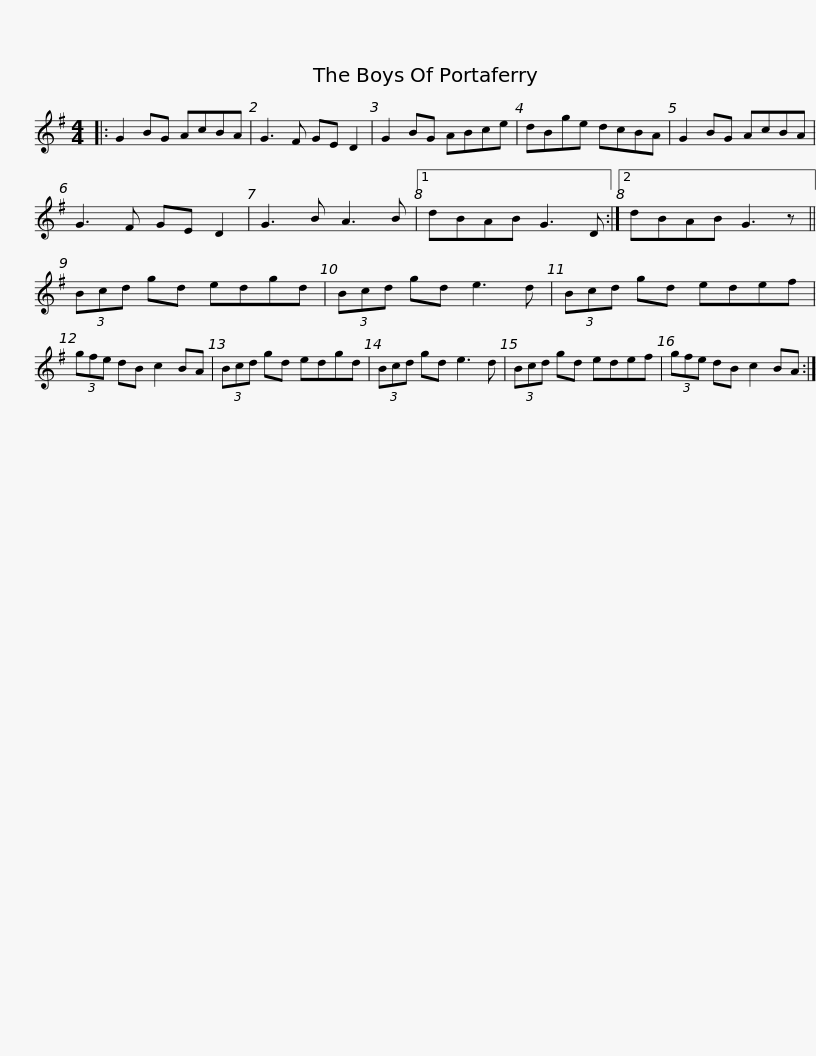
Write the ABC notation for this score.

X:1
L:1/8
M:4/4
I:linebreak $
K:G
V:1 treble
V:1
|: G2 BG AcBA | G3 F GE D2 | G2 BG ABce | dBge dcBA | G2 BG AcBA | %5
 G3 F GE D2 |$ G3 B A3 B |1 dBAB G3 D :|2 dBAB G3 z || (3Bcd gd edgd | %10
 (3Bcd gd e3 d | (3Bcd gd edef |$ (3gfe dB c2 BA | (3Bcd gd edgd | (3Bcd gd e3 d | %15
 (3Bcd gd edef | (3gfe dB c2 BA :| %17
